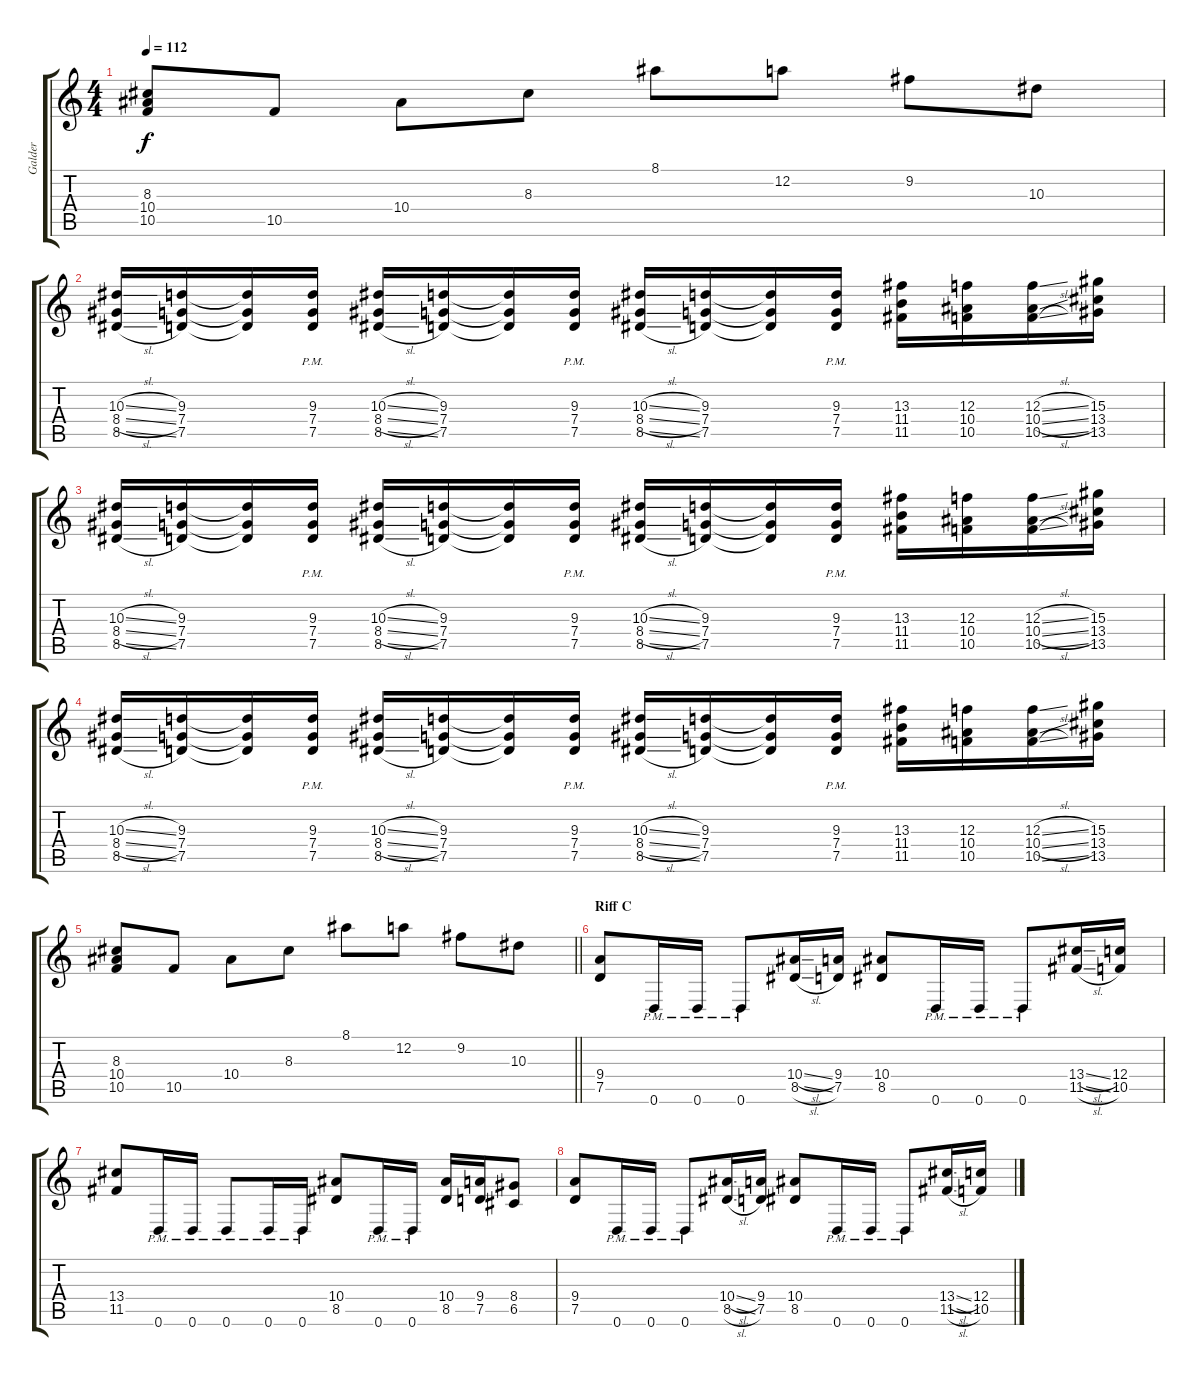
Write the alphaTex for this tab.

\track ("Galder" "Galder") {instrument overdrivenguitar}
\staff {score tabs}
\tuning (D4 A3 F3 C3 G2 D2) {hide}
\ts (4 4)
\tempo 112
\clef g2
\ks c
(8.3 10.4 10.5).8{dy f} 10.5.8 10.4.8 8.3.8 8.1.8 12.2.8 9.2.8 10.3.8 |
(10.3{sl} 8.4{sl} 8.5{sl}).16 (9.3 7.4 7.5).16 (9.3{t} 7.4{t} 7.5{t}).16 (9.3{pm} 7.4{pm} 7.5{pm}).16 (10.3{sl} 8.4{sl} 8.5{sl}).16 (9.3 7.4 7.5).16 (9.3{t} 7.4{t} 7.5{t}).16 (9.3{pm} 7.4{pm} 7.5{pm}).16 (10.3{sl} 8.4{sl} 8.5{sl}).16 (9.3 7.4 7.5).16 (9.3{t} 7.4{t} 7.5{t}).16 (9.3{pm} 7.4{pm} 7.5{pm}).16 (13.3 11.4 11.5).16 (12.3 10.4 10.5).16 (12.3{sl} 10.4{sl} 10.5{sl}).16 (15.3 13.4 13.5).16 |
(10.3{sl} 8.4{sl} 8.5{sl}).16 (9.3 7.4 7.5).16 (9.3{t} 7.4{t} 7.5{t}).16 (9.3{pm} 7.4{pm} 7.5{pm}).16 (10.3{sl} 8.4{sl} 8.5{sl}).16 (9.3 7.4 7.5).16 (9.3{t} 7.4{t} 7.5{t}).16 (9.3{pm} 7.4{pm} 7.5{pm}).16 (10.3{sl} 8.4{sl} 8.5{sl}).16 (9.3 7.4 7.5).16 (9.3{t} 7.4{t} 7.5{t}).16 (9.3{pm} 7.4{pm} 7.5{pm}).16 (13.3 11.4 11.5).16 (12.3 10.4 10.5).16 (12.3{sl} 10.4{sl} 10.5{sl}).16 (15.3 13.4 13.5).16 |
(10.3{sl} 8.4{sl} 8.5{sl}).16 (9.3 7.4 7.5).16 (9.3{t} 7.4{t} 7.5{t}).16 (9.3{pm} 7.4{pm} 7.5{pm}).16 (10.3{sl} 8.4{sl} 8.5{sl}).16 (9.3 7.4 7.5).16 (9.3{t} 7.4{t} 7.5{t}).16 (9.3{pm} 7.4{pm} 7.5{pm}).16 (10.3{sl} 8.4{sl} 8.5{sl}).16 (9.3 7.4 7.5).16 (9.3{t} 7.4{t} 7.5{t}).16 (9.3{pm} 7.4{pm} 7.5{pm}).16 (13.3 11.4 11.5).16 (12.3 10.4 10.5).16 (12.3{sl} 10.4{sl} 10.5{sl}).16 (15.3 13.4 13.5).16 |
\barLineRight lightlight
(8.3 10.4 10.5).8 10.5.8 10.4.8 8.3.8 8.1.8 12.2.8 9.2.8 10.3.8 |
\section ("" "Riff C")
(9.4 7.5).8 0.6{pm}.16 0.6{pm}.16 0.6{pm}.8 (10.4{sl} 8.5{sl}).16 (9.4 7.5).16 (10.4 8.5).8 0.6{pm}.16 0.6{pm}.16 0.6{pm}.8 (13.4{sl} 11.5{sl}).16 (12.4 10.5).16 |
(13.4 11.5).8 0.6{pm}.16 0.6{pm}.16 0.6{pm}.8 0.6{pm}.16 0.6{pm}.16 (10.4 8.5).8 0.6{pm}.16 0.6{pm}.16 (10.4 8.5).16 (9.4 7.5).16 (8.4 6.5).8 |
(9.4 7.5).8 0.6{pm}.16 0.6{pm}.16 0.6{pm}.8 (10.4{sl} 8.5{sl}).16 (9.4 7.5).16 (10.4 8.5).8 0.6{pm}.16 0.6{pm}.16 0.6{pm}.8 (13.4{sl} 11.5{sl}).16 (12.4 10.5).16
